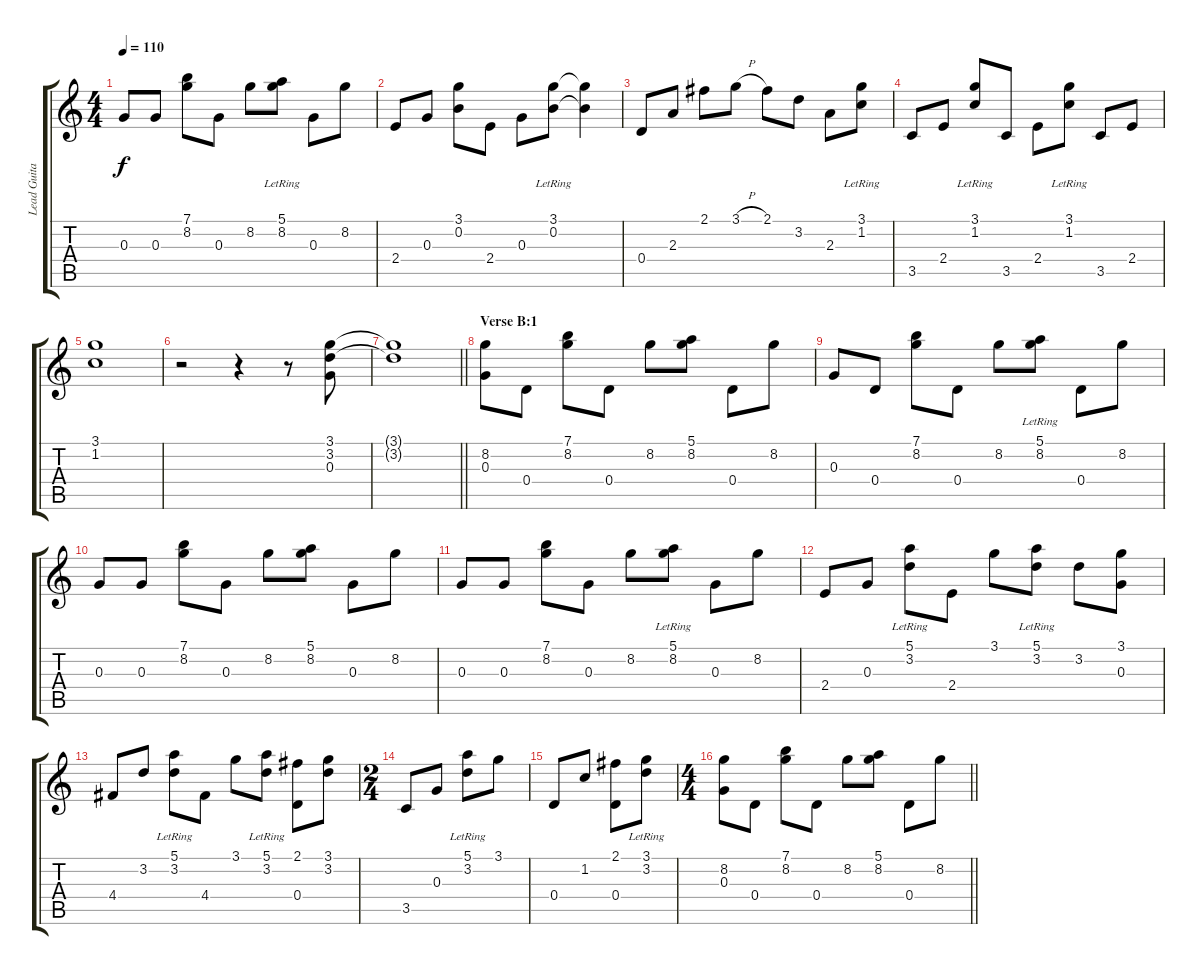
\track ("Lead Guitar" "Lead Guita") {instrument acousticguitarsteel}
\staff {score tabs}
\tuning (E4 B3 G3 D3 A2 E2) {hide}
\ts (4 4)
\tempo 110
\clef g2
\ks c
0.3.8{dy f} 0.3.8 (7.1 8.2).8 0.3.8 8.2.8 (5.1{lr} 8.2{lr}).8 0.3.8 8.2.8 |
2.4.8 0.3.8 (3.1 0.2).8 2.4.8 0.3.8 (3.1{lr} 0.2{lr}).8 (3.1{t} 0.2{t}).4 |
0.4.8 2.3.8 2.1.8 3.1{h}.8 2.1.8 3.2.8 2.3.8 (3.1{lr} 1.2{lr}).8 |
3.5.8 2.4.8 (3.1{lr} 1.2{lr}).8 3.5.8 2.4.8 (3.1{lr} 1.2{lr}).8 3.5.8 2.4.8 |
(3.1 1.2).1 |
r.2 r.4 r.8 (3.1 3.2 0.3).8{volume 8} |
\barLineRight lightlight
(3.1{t} 3.2{t}).1 |
\section ("" "Verse B:1")
(8.2 0.3).8 0.4.8 (7.1 8.2).8 0.4.8 8.2.8 (5.1 8.2).8 0.4.8 8.2.8 |
0.3.8 0.4.8 (7.1 8.2).8 0.4.8 8.2.8 (5.1{lr} 8.2{lr}).8 0.4.8 8.2.8 |
0.3.8 0.3.8 (7.1 8.2).8 0.3.8 8.2.8 (5.1 8.2).8 0.3.8 8.2.8 |
0.3.8 0.3.8 (7.1 8.2).8 0.3.8 8.2.8 (5.1{lr} 8.2{lr}).8 0.3.8 8.2.8 |
2.4.8 0.3.8 (5.1{lr} 3.2{lr}).8 2.4.8 3.1.8 (5.1{lr} 3.2{lr}).8 3.2.8 (3.1 0.3).8 |
4.4.8 3.2.8 (5.1{lr} 3.2{lr}).8 4.4.8 3.1.8 (5.1{lr} 3.2{lr}).8 (2.1 0.4).8 (3.1 3.2).8 |
\ts (2 4)
3.5.8 0.3.8 (5.1{lr} 3.2{lr}).8 3.1.8 |
0.4.8 1.2.8 (2.1 0.4).8 (3.1{lr} 3.2{lr}).8 |
\ts (4 4)
\barLineRight lightlight
(8.2 0.3).8 0.4.8 (7.1 8.2).8 0.4.8 8.2.8 (5.1 8.2).8 0.4.8 8.2.8
